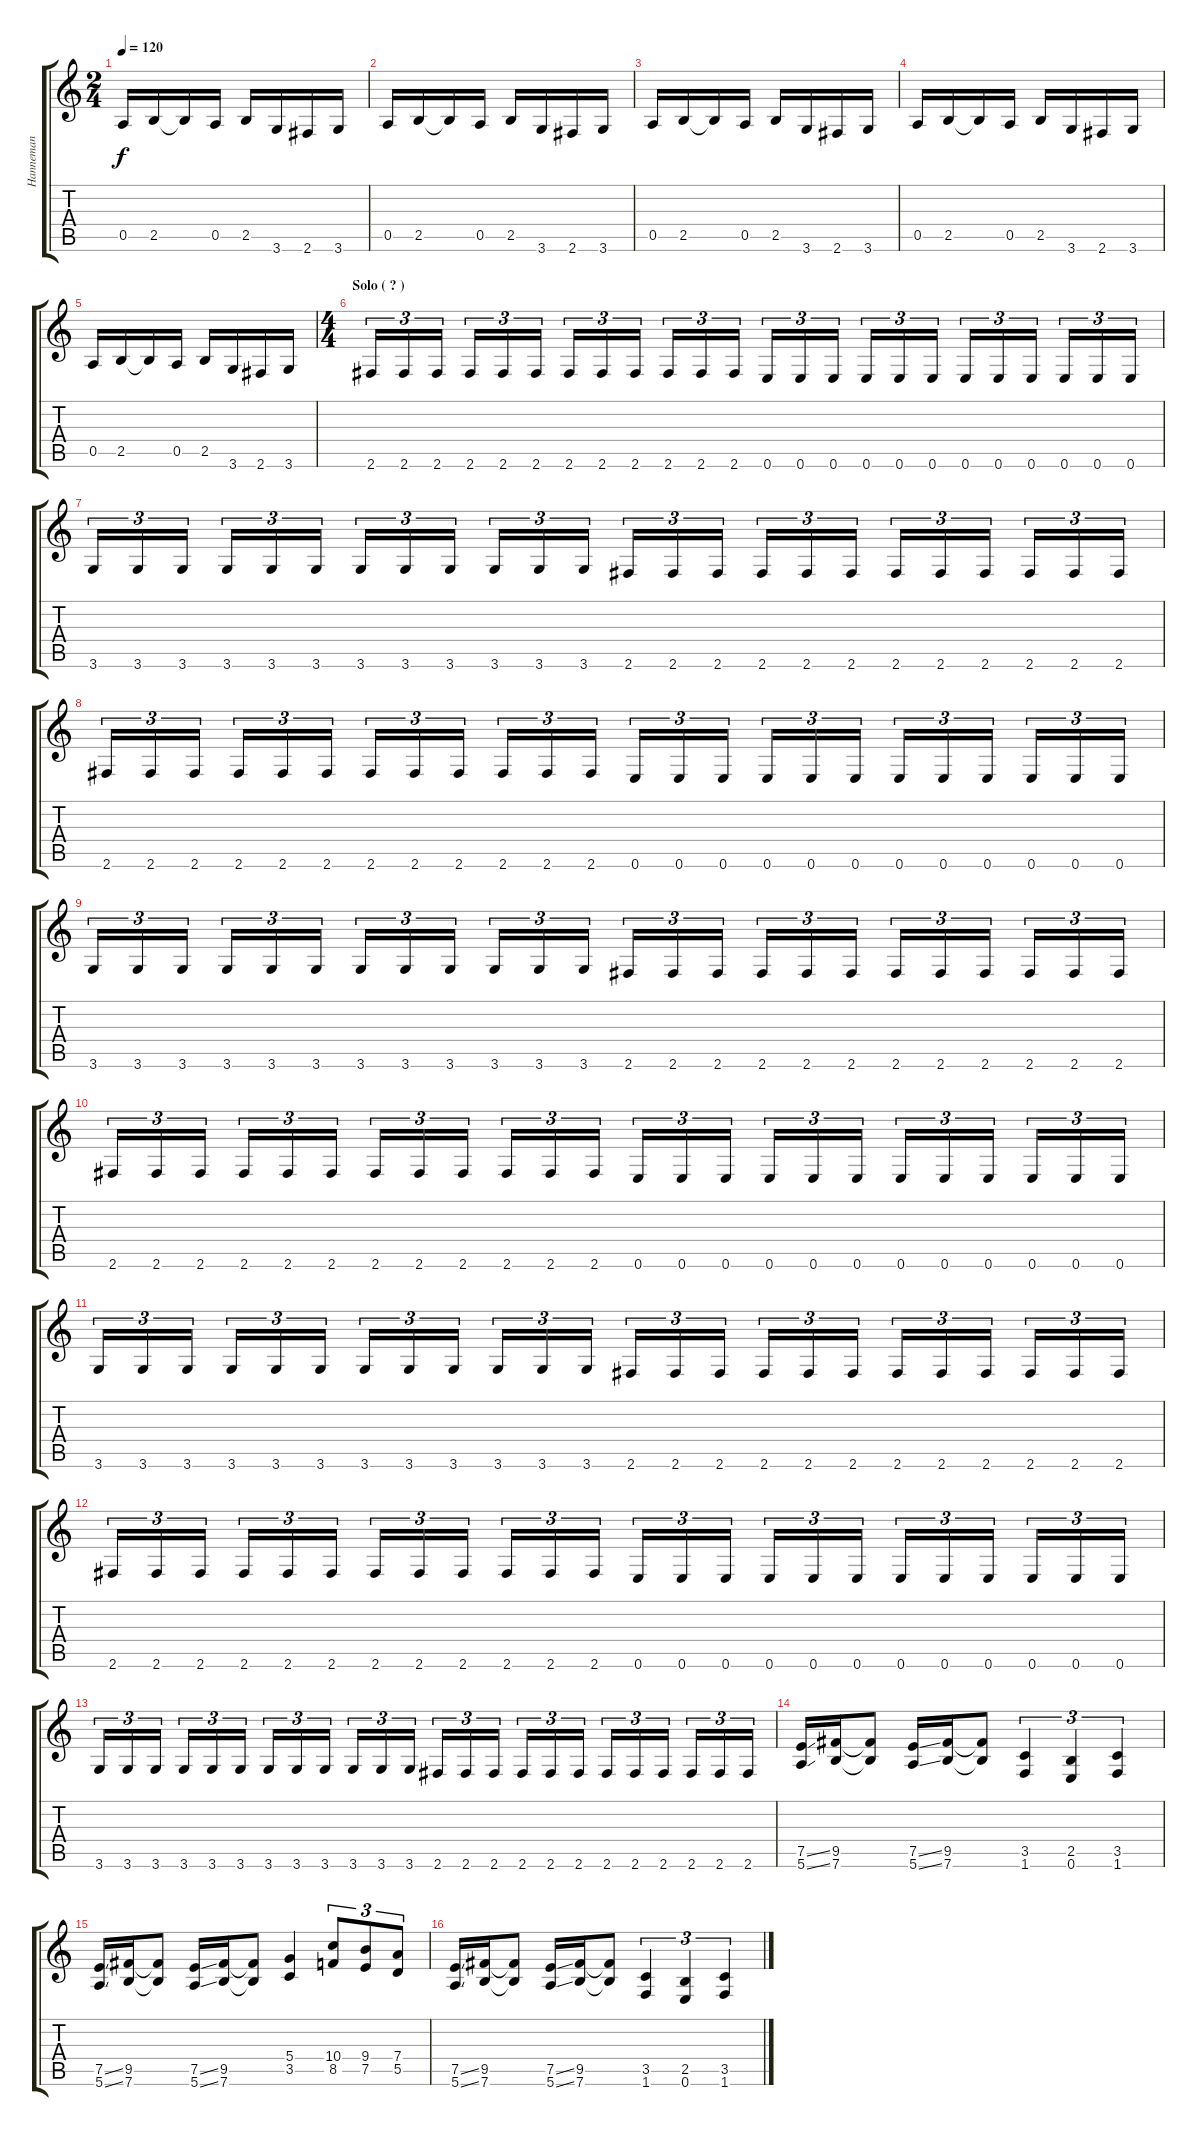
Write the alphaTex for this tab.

\track ("Hanneman" "Hanneman") {instrument distortionguitar}
\staff {score tabs}
\tuning (E4 B3 G3 D3 A2 E2) {hide}
\ts (2 4)
\tempo 120
\clef g2
\ks c
0.5.16{dy f} 2.5.16 2.5{t}.16 0.5.16 2.5.16 3.6.16 2.6.16 3.6.16 |
0.5.16 2.5.16 2.5{t}.16 0.5.16 2.5.16 3.6.16 2.6.16 3.6.16 |
0.5.16 2.5.16 2.5{t}.16 0.5.16 2.5.16 3.6.16 2.6.16 3.6.16 |
0.5.16 2.5.16 2.5{t}.16 0.5.16 2.5.16 3.6.16 2.6.16 3.6.16 |
0.5.16 2.5.16 2.5{t}.16 0.5.16 2.5.16 3.6.16 2.6.16 3.6.16 |
\ts (4 4)
\section ("" "Solo ( ? )")
2.6.16{tu (3 2)} 2.6.16{tu (3 2)} 2.6.16{tu (3 2)} 2.6.16{tu (3 2)} 2.6.16{tu (3 2)} 2.6.16{tu (3 2)} 2.6.16{tu (3 2)} 2.6.16{tu (3 2)} 2.6.16{tu (3 2)} 2.6.16{tu (3 2)} 2.6.16{tu (3 2)} 2.6.16{tu (3 2)} 0.6.16{tu (3 2)} 0.6.16{tu (3 2)} 0.6.16{tu (3 2)} 0.6.16{tu (3 2)} 0.6.16{tu (3 2)} 0.6.16{tu (3 2)} 0.6.16{tu (3 2)} 0.6.16{tu (3 2)} 0.6.16{tu (3 2)} 0.6.16{tu (3 2)} 0.6.16{tu (3 2)} 0.6.16{tu (3 2)} |
3.6.16{tu (3 2)} 3.6.16{tu (3 2)} 3.6.16{tu (3 2)} 3.6.16{tu (3 2)} 3.6.16{tu (3 2)} 3.6.16{tu (3 2)} 3.6.16{tu (3 2)} 3.6.16{tu (3 2)} 3.6.16{tu (3 2)} 3.6.16{tu (3 2)} 3.6.16{tu (3 2)} 3.6.16{tu (3 2)} 2.6.16{tu (3 2)} 2.6.16{tu (3 2)} 2.6.16{tu (3 2)} 2.6.16{tu (3 2)} 2.6.16{tu (3 2)} 2.6.16{tu (3 2)} 2.6.16{tu (3 2)} 2.6.16{tu (3 2)} 2.6.16{tu (3 2)} 2.6.16{tu (3 2)} 2.6.16{tu (3 2)} 2.6.16{tu (3 2)} |
2.6.16{tu (3 2)} 2.6.16{tu (3 2)} 2.6.16{tu (3 2)} 2.6.16{tu (3 2)} 2.6.16{tu (3 2)} 2.6.16{tu (3 2)} 2.6.16{tu (3 2)} 2.6.16{tu (3 2)} 2.6.16{tu (3 2)} 2.6.16{tu (3 2)} 2.6.16{tu (3 2)} 2.6.16{tu (3 2)} 0.6.16{tu (3 2)} 0.6.16{tu (3 2)} 0.6.16{tu (3 2)} 0.6.16{tu (3 2)} 0.6.16{tu (3 2)} 0.6.16{tu (3 2)} 0.6.16{tu (3 2)} 0.6.16{tu (3 2)} 0.6.16{tu (3 2)} 0.6.16{tu (3 2)} 0.6.16{tu (3 2)} 0.6.16{tu (3 2)} |
3.6.16{tu (3 2)} 3.6.16{tu (3 2)} 3.6.16{tu (3 2)} 3.6.16{tu (3 2)} 3.6.16{tu (3 2)} 3.6.16{tu (3 2)} 3.6.16{tu (3 2)} 3.6.16{tu (3 2)} 3.6.16{tu (3 2)} 3.6.16{tu (3 2)} 3.6.16{tu (3 2)} 3.6.16{tu (3 2)} 2.6.16{tu (3 2)} 2.6.16{tu (3 2)} 2.6.16{tu (3 2)} 2.6.16{tu (3 2)} 2.6.16{tu (3 2)} 2.6.16{tu (3 2)} 2.6.16{tu (3 2)} 2.6.16{tu (3 2)} 2.6.16{tu (3 2)} 2.6.16{tu (3 2)} 2.6.16{tu (3 2)} 2.6.16{tu (3 2)} |
2.6.16{tu (3 2)} 2.6.16{tu (3 2)} 2.6.16{tu (3 2)} 2.6.16{tu (3 2)} 2.6.16{tu (3 2)} 2.6.16{tu (3 2)} 2.6.16{tu (3 2)} 2.6.16{tu (3 2)} 2.6.16{tu (3 2)} 2.6.16{tu (3 2)} 2.6.16{tu (3 2)} 2.6.16{tu (3 2)} 0.6.16{tu (3 2)} 0.6.16{tu (3 2)} 0.6.16{tu (3 2)} 0.6.16{tu (3 2)} 0.6.16{tu (3 2)} 0.6.16{tu (3 2)} 0.6.16{tu (3 2)} 0.6.16{tu (3 2)} 0.6.16{tu (3 2)} 0.6.16{tu (3 2)} 0.6.16{tu (3 2)} 0.6.16{tu (3 2)} |
3.6.16{tu (3 2)} 3.6.16{tu (3 2)} 3.6.16{tu (3 2)} 3.6.16{tu (3 2)} 3.6.16{tu (3 2)} 3.6.16{tu (3 2)} 3.6.16{tu (3 2)} 3.6.16{tu (3 2)} 3.6.16{tu (3 2)} 3.6.16{tu (3 2)} 3.6.16{tu (3 2)} 3.6.16{tu (3 2)} 2.6.16{tu (3 2)} 2.6.16{tu (3 2)} 2.6.16{tu (3 2)} 2.6.16{tu (3 2)} 2.6.16{tu (3 2)} 2.6.16{tu (3 2)} 2.6.16{tu (3 2)} 2.6.16{tu (3 2)} 2.6.16{tu (3 2)} 2.6.16{tu (3 2)} 2.6.16{tu (3 2)} 2.6.16{tu (3 2)} |
2.6.16{tu (3 2)} 2.6.16{tu (3 2)} 2.6.16{tu (3 2)} 2.6.16{tu (3 2)} 2.6.16{tu (3 2)} 2.6.16{tu (3 2)} 2.6.16{tu (3 2)} 2.6.16{tu (3 2)} 2.6.16{tu (3 2)} 2.6.16{tu (3 2)} 2.6.16{tu (3 2)} 2.6.16{tu (3 2)} 0.6.16{tu (3 2)} 0.6.16{tu (3 2)} 0.6.16{tu (3 2)} 0.6.16{tu (3 2)} 0.6.16{tu (3 2)} 0.6.16{tu (3 2)} 0.6.16{tu (3 2)} 0.6.16{tu (3 2)} 0.6.16{tu (3 2)} 0.6.16{tu (3 2)} 0.6.16{tu (3 2)} 0.6.16{tu (3 2)} |
3.6.16{tu (3 2)} 3.6.16{tu (3 2)} 3.6.16{tu (3 2)} 3.6.16{tu (3 2)} 3.6.16{tu (3 2)} 3.6.16{tu (3 2)} 3.6.16{tu (3 2)} 3.6.16{tu (3 2)} 3.6.16{tu (3 2)} 3.6.16{tu (3 2)} 3.6.16{tu (3 2)} 3.6.16{tu (3 2)} 2.6.16{tu (3 2)} 2.6.16{tu (3 2)} 2.6.16{tu (3 2)} 2.6.16{tu (3 2)} 2.6.16{tu (3 2)} 2.6.16{tu (3 2)} 2.6.16{tu (3 2)} 2.6.16{tu (3 2)} 2.6.16{tu (3 2)} 2.6.16{tu (3 2)} 2.6.16{tu (3 2)} 2.6.16{tu (3 2)} |
(7.5{ss} 5.6{ss}).16 (9.5 7.6).16 (9.5{t} 7.6{t}).8 (7.5{ss} 5.6{ss}).16 (9.5 7.6).16 (9.5{t} 7.6{t}).8 (3.5 1.6).4{tu (3 2)} (2.5 0.6).4{tu (3 2)} (3.5 1.6).4{tu (3 2)} |
(7.5{ss} 5.6{ss}).16 (9.5 7.6).16 (9.5{t} 7.6{t}).8 (7.5{ss} 5.6{ss}).16 (9.5 7.6).16 (9.5{t} 7.6{t}).8 (5.4 3.5).4 (10.4 8.5).8{tu (3 2)} (9.4 7.5).8{tu (3 2)} (7.4 5.5).8{tu (3 2)} |
(7.5{ss} 5.6{ss}).16 (9.5 7.6).16 (9.5{t} 7.6{t}).8 (7.5{ss} 5.6{ss}).16 (9.5 7.6).16 (9.5{t} 7.6{t}).8 (3.5 1.6).4{tu (3 2)} (2.5 0.6).4{tu (3 2)} (3.5 1.6).4{tu (3 2)}
